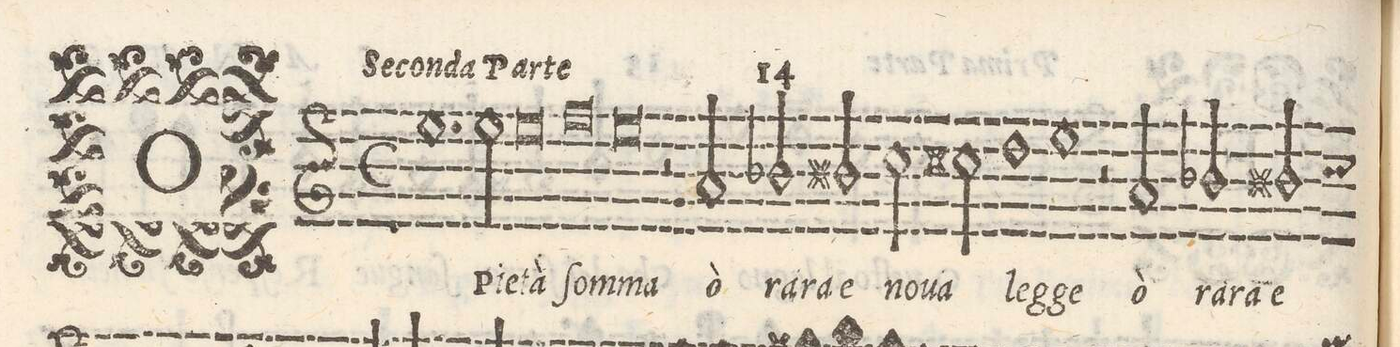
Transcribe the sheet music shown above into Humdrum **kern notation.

**kern	**text
*I"CANTO	*
*clefG2	*
*k[]	*
*met(C)	*
*M2/1	*
1.ee	O
2ee\	Pie-
=2-	=2-
0ee	-tà
=3-	=3-
0ff	ſom-
=4-	=4-
0ee	-ma
=5-	=5-
2r	.
2a/	ò
2b-X/	ra-
2bn/	-ra_e
=6-	=6-
2cc\	no-
2cc#X\	-ua
1dd	leg-
=7-	=7-
1ee	-ge
2r	.
2a/	ò
=8-	=8-
2b-X/	ra-
2bn/	-ra_e
*-	*-
